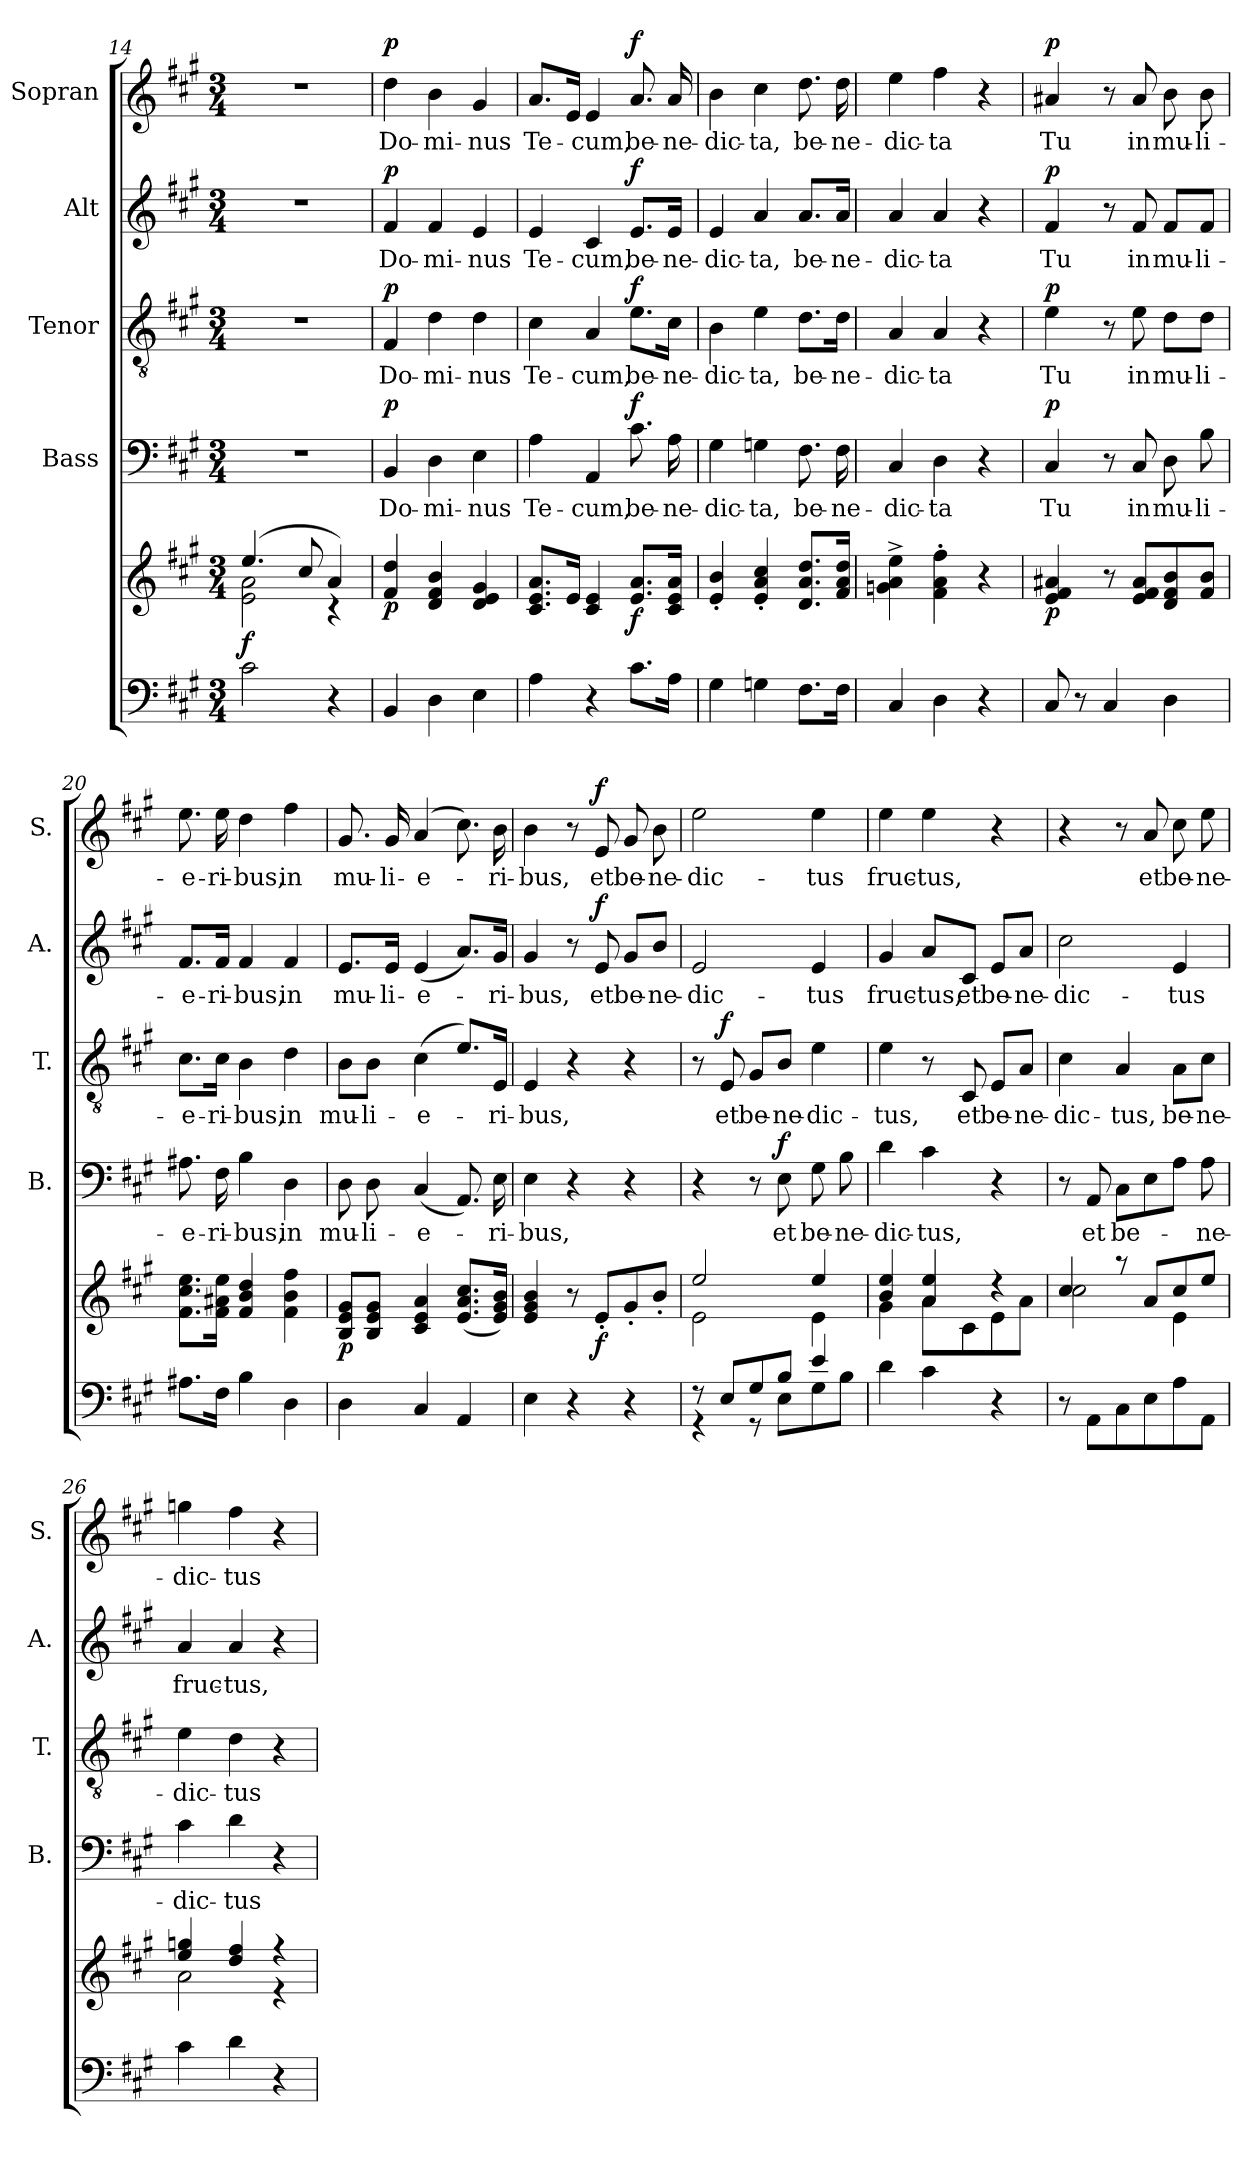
**kern	**kern	**dynam	**kern	**text	**dynam	**kern	**text	**dynam	**kern	**text	**dynam	**kern	**text	**dynam
*part5	*part5	*part5	*part4	*part4	*part4	*part3	*part3	*part3	*part2	*part2	*part2	*part1	*part1	*part1
*staff6	*staff5	*staff5/6	*staff4	*staff4	*staff4	*staff3	*staff3	*staff3	*staff2	*staff2	*staff2	*staff1	*staff1	*staff1
*	*	*	*I"Bass	*	*	*I"Tenor	*	*	*I"Alt	*	*	*I"Sopran	*	*
*	*	*	*I'B.	*	*	*I'T.	*	*	*I'A.	*	*	*I'S.	*	*
*clefF4	*clefG2	*	*clefF4	*	*	*clefGv2	*	*	*clefG2	*	*	*clefG2	*	*
*k[f#c#g#]	*k[f#c#g#]	*	*k[f#c#g#]	*	*	*k[f#c#g#]	*	*	*k[f#c#g#]	*	*	*k[f#c#g#]	*	*
*A:	*A:	*	*A:	*	*	*A:	*	*	*A:	*	*	*A:	*	*
*M3/4	*M3/4	*	*M3/4	*	*	*M3/4	*	*	*M3/4	*	*	*M3/4	*	*
=14	=14	=14	=14	=14	=14	=14	=14	=14	=14	=14	=14	=14	=14	=14
*	*^	*	*	*	*	*	*	*	*	*	*	*	*	*
!	!	!	!LO:DY:b	!	!	!	!	!	!	!	!	!	!	!	!
2c#\	(4.ee/	2e\ 2a\	f	2.r	.	.	2.r	.	.	2.r	.	.	2.r	.	.
.	8cc#/	.	.	.	.	.	.	.	.	.	.	.	.	.	.
4r	4a/)	4rc	.	.	.	.	.	.	.	.	.	.	.	.	.
=15	=15	=15	=15	=15	=15	=15	=15	=15	=15	=15	=15	=15	=15	=15	=15
!	!	!	!LO:DY:b	!	!LO:LY:b	!LO:DY:a	!	!LO:LY:b	!LO:DY:a	!	!LO:LY:b	!LO:DY:a	!	!LO:LY:b	!LO:DY:a
*	*v	*v	*	*	*	*	*	*	*	*	*	*	*	*	*
4BB/	4f#/ 4dd/	p	4BB/	Do-	p	4F#/	Do-	p	4f#/	Do-	p	4dd\	Do-	p
!	!	!	!	!LO:LY:b	!	!	!LO:LY:b	!	!	!LO:LY:b	!	!	!LO:LY:b	!
4D\	4d/ 4f#/ 4b/	.	4D\	-mi-	.	4d\	-mi-	.	4f#/	-mi-	.	4b\	-mi-	.
!	!	!	!	!LO:LY:b	!	!	!LO:LY:b	!	!	!LO:LY:b	!	!	!LO:LY:b	!
4E\	4d/ 4e/ 4g#/	.	4E\	-nus	.	4d\	-nus	.	4e/	-nus	.	4g#/	-nus	.
=16	=16	=16	=16	=16	=16	=16	=16	=16	=16	=16	=16	=16	=16	=16
!	!	!	!	!LO:LY:b	!	!	!LO:LY:b	!	!	!LO:LY:b	!	!	!LO:LY:b	!
4A\	8.c#/ 8.e/ 8.a/L	.	4A\	Te-	.	4c#\	Te-	.	4e/	Te-	.	8.a/L	Te-	.
.	16e/Jk	.	.	.	.	.	.	.	.	.	.	16e/Jk	.	.
!	!	!	!	!LO:LY:b	!	!	!LO:LY:b	!	!	!LO:LY:b	!	!	!LO:LY:b	!
4r	4c#/ 4e/	.	4AA/	-cum,	.	4A/	-cum,	.	4c#/	-cum,	.	4e/	-cum,	.
!	!	!LO:DY:b	!	!LO:LY:b	!LO:DY:a	!	!LO:LY:b	!LO:DY:a	!	!LO:LY:b	!LO:DY:a	!	!LO:LY:b	!LO:DY:a
8.c#\L	8.e/ 8.a/L	f	8.c#\	be-	f	8.e\L	be-	f	8.e/L	be-	f	8.a/	be-	f
!	!	!	!	!LO:LY:b	!	!	!LO:LY:b	!	!	!LO:LY:b	!	!	!LO:LY:b	!
16A\Jk	16c#/ 16e/ 16a/Jk	.	16A\	-ne-	.	16c#\Jk	-ne-	.	16e/Jk	-ne-	.	16a/	-ne-	.
!!LO:PB:g=z
=17	=17	=17	=17	=17	=17	=17	=17	=17	=17	=17	=17	=17	=17	=17
!	!	!	!	!LO:LY:b	!	!	!LO:LY:b	!	!	!LO:LY:b	!	!	!LO:LY:b	!
4G#\	4e/'< 4b/'<	.	4G#\	-dic-	.	4B\	-dic-	.	4e/	-dic-	.	4b\	-dic-	.
!	!	!	!	!LO:LY:b	!	!	!LO:LY:b	!	!	!LO:LY:b	!	!	!LO:LY:b	!
4Gn\	4e/'< 4a/'< 4cc#/'<	.	4Gn\	-ta,	.	4e\	-ta,	.	4a/	-ta,	.	4cc#\	-ta,	.
!	!	!	!	!LO:LY:b	!	!	!LO:LY:b	!	!	!LO:LY:b	!	!	!LO:LY:b	!
8.F#\L	8.d/ 8.a/ 8.dd/L	.	8.F#\	be-	.	8.d\L	be-	.	8.a/L	be-	.	8.dd\	be-	.
!	!	!	!	!LO:LY:b	!	!	!LO:LY:b	!	!	!LO:LY:b	!	!	!LO:LY:b	!
16F#\Jk	16f#/ 16a/ 16dd/Jk	.	16F#\	-ne-	.	16d\Jk	-ne-	.	16a/Jk	-ne-	.	16dd\	-ne-	.
=18	=18	=18	=18	=18	=18	=18	=18	=18	=18	=18	=18	=18	=18	=18
!	!	!	!	!LO:LY:b	!	!	!LO:LY:b	!	!	!LO:LY:b	!	!	!LO:LY:b	!
4C#/	4gn\^> 4a\^> 4ee\^>	.	4C#/	-dic-	.	4A/	-dic-	.	4a/	-dic-	.	4ee\	-dic-	.
!	!	!	!	!LO:LY:b	!	!	!LO:LY:b	!	!	!LO:LY:b	!	!	!LO:LY:b	!
4D\	4f#\'> 4a\'> 4ff#\'>	.	4D\	-ta	.	4A/	-ta	.	4a/	-ta	.	4ff#\	-ta	.
4r	4r	.	4r	.	.	4r	.	.	4r	.	.	4r	.	.
=19	=19	=19	=19	=19	=19	=19	=19	=19	=19	=19	=19	=19	=19	=19
!	!	!LO:DY:b	!	!LO:LY:b	!LO:DY:a	!	!LO:LY:b	!LO:DY:a	!	!LO:LY:b	!LO:DY:a	!	!LO:LY:b	!LO:DY:a
8C#/	4e/ 4f#/ 4a#X/	p	4C#/	Tu	p	4e\	Tu	p	4f#/	Tu	p	4a#X/	Tu	p
8r	.	.	.	.	.	.	.	.	.	.	.	.	.	.
4C#/	8r	.	8r	.	.	8r	.	.	8r	.	.	8r	.	.
!	!	!	!	!LO:LY:b	!	!	!LO:LY:b	!	!	!LO:LY:b	!	!	!LO:LY:b	!
.	8e/ 8f#/ 8a#/L	.	8C#/	in	.	8e\	in	.	8f#/	in	.	8a#/	in	.
!	!	!	!	!LO:LY:b	!	!	!LO:LY:b	!	!	!LO:LY:b	!	!	!LO:LY:b	!
4D\	8d/ 8f#/ 8b/	.	8D\	mu-	.	8d\L	mu-	.	8f#/L	mu-	.	8b\	mu-	.
!	!	!	!	!LO:LY:b	!	!	!LO:LY:b	!	!	!LO:LY:b	!	!	!LO:LY:b	!
.	8f#/ 8b/J	.	8B\	-li-	.	8d\J	-li-	.	8f#/J	-li-	.	8b\	-li-	.
=20	=20	=20	=20	=20	=20	=20	=20	=20	=20	=20	=20	=20	=20	=20
!	!	!	!	!LO:LY:b	!	!	!LO:LY:b	!	!	!LO:LY:b	!	!	!LO:LY:b	!
8.A#X\L	8.f#\ 8.cc#\ 8.ee\L	.	8.A#X\	-e-	.	8.c#\L	-e-	.	8.f#/L	-e-	.	8.ee\	-e-	.
!	!	!	!	!LO:LY:b	!	!	!LO:LY:b	!	!	!LO:LY:b	!	!	!LO:LY:b	!
16F#\Jk	16f#\ 16a#X\ 16ee\Jk	.	16F#\	-ri-	.	16c#\Jk	-ri-	.	16f#/Jk	-ri-	.	16ee\	-ri-	.
!	!	!	!	!LO:LY:b	!	!	!LO:LY:b	!	!	!LO:LY:b	!	!	!LO:LY:b	!
4B\	4f#/ 4b/ 4dd/	.	4B\	-bus,	.	4B\	-bus,	.	4f#/	-bus,	.	4dd\	-bus,	.
!	!	!	!	!LO:LY:b	!	!	!LO:LY:b	!	!	!LO:LY:b	!	!	!LO:LY:b	!
4D\	4f#\ 4b\ 4ff#\	.	4D\	in	.	4d\	in	.	4f#/	in	.	4ff#\	in	.
=21	=21	=21	=21	=21	=21	=21	=21	=21	=21	=21	=21	=21	=21	=21
!	!	!LO:DY:b	!	!LO:LY:b	!	!	!LO:LY:b	!	!	!LO:LY:b	!	!	!LO:LY:b	!
4D\	8B/ 8e/ 8g#/L	p	8D\	mu-	.	8B\L	mu-	.	8.e/L	mu-	.	8.g#/	mu-	.
!	!	!	!	!LO:LY:b	!	!	!LO:LY:b	!	!	!	!	!	!	!
.	8B/ 8e/ 8g#/J	.	8D\	-li-	.	8B\J	-li-	.	.	.	.	.	.	.
!	!	!	!	!	!	!	!	!	!	!LO:LY:b	!	!	!LO:LY:b	!
.	.	.	.	.	.	.	.	.	16e/Jk	-li-	.	16g#/	-li-	.
!	!	!	!	!LO:LY:b	!	!	!LO:LY:b	!	!	!LO:LY:b	!	!	!LO:LY:b	!
4C#/	4c#/ 4e/ 4a/	.	(<4C#/	-e-	.	(>4c#\	-e-	.	(<4e/	-e-	.	(4a/	-e-	.
4AA/	(>8.e/ 8.a/ 8.cc#/L	.	8.AA/)	.	.	8.e/L)	.	.	8.a/L)	.	.	8.cc#\)	.	.
!	!	!	!	!LO:LY:b	!	!	!LO:LY:b	!	!	!LO:LY:b	!	!	!LO:LY:b	!
.	16e/ 16g#/ 16b/Jk)	.	16E\	-ri-	.	16E/Jk	-ri-	.	16g#/Jk	-ri-	.	16b\	-ri-	.
=22	=22	=22	=22	=22	=22	=22	=22	=22	=22	=22	=22	=22	=22	=22
!	!	!	!	!LO:LY:b	!	!	!LO:LY:b	!	!	!LO:LY:b	!	!	!LO:LY:b	!
4E\	4e/ 4g#/ 4b/	.	4E\	-bus,	.	4E/	-bus,	.	4g#/	-bus,	.	4b\	-bus,	.
4r	8r	.	4r	.	.	4r	.	.	8r	.	.	8r	.	.
!	!	!LO:DY:b	!	!	!	!	!	!	!	!LO:LY:b	!LO:DY:a	!	!LO:LY:b	!LO:DY:a
.	8e'</L	f	.	.	.	.	.	.	8e/	et	f	8e/	et	f
!	!	!	!	!	!	!	!	!	!	!LO:LY:b	!	!	!LO:LY:b	!
4r	8g#'</	.	4r	.	.	4r	.	.	8g#/L	be-	.	8g#/	be-	.
!	!	!	!	!	!	!	!	!	!	!LO:LY:b	!	!	!LO:LY:b	!
.	8b'</J	.	.	.	.	.	.	.	8b/J	-ne-	.	8b\	-ne-	.
!!LO:LB:g=z
=23	=23	=23	=23	=23	=23	=23	=23	=23	=23	=23	=23	=23	=23	=23
*^	*^	*	*	*	*	*	*	*	*	*	*	*	*	*
!	!	!	!	!	!	!	!	!	!	!	!	!LO:LY:b	!	!	!LO:LY:b	!
8rF	4rFF	2ee/	2e\	.	4r	.	.	8r	.	.	2e/	-dic-	.	2ee\	-dic-	.
!	!	!	!	!	!	!	!	!	!LO:LY:b	!LO:DY:a	!	!	!	!	!	!
8E/L	.	.	.	.	.	.	.	8E/	et	f	.	.	.	.	.	.
!	!	!	!	!	!	!	!	!	!LO:LY:b	!	!	!	!	!	!	!
8G#/	8rGG	.	.	.	8r	.	.	8G#/L	be-	.	.	.	.	.	.	.
!	!	!	!	!	!	!LO:LY:b	!LO:DY:a	!	!LO:LY:b	!	!	!	!	!	!	!
8B/J	8E\L	.	.	.	8E\	et	f	8B/J	-ne-	.	.	.	.	.	.	.
!	!	!	!	!	!	!LO:LY:b	!	!	!LO:LY:b	!	!	!LO:LY:b	!	!	!LO:LY:b	!
4e/	8G#\	4ee/	4e\	.	8G#\	be-	.	4e\	-dic-	.	4e/	-tus	.	4ee\	-tus	.
!	!	!	!	!	!	!LO:LY:b	!	!	!	!	!	!	!	!	!	!
.	8B\J	.	.	.	8B\	-ne-	.	.	.	.	.	.	.	.	.	.
=24	=24	=24	=24	=24	=24	=24	=24	=24	=24	=24	=24	=24	=24	=24	=24	=24
!	!	!	!	!	!	!LO:LY:b	!	!	!LO:LY:b	!	!	!LO:LY:b	!	!	!LO:LY:b	!
*v	*v	*	*	*	*	*	*	*	*	*	*	*	*	*	*	*
4d\	4b/ 4ee/	4g#\	.	4d\	-dic-	.	4e\	-tus,	.	4g#/	fruc-	.	4ee\	fruc-	.
!	!	!	!	!	!LO:LY:b	!	!	!	!	!	!LO:LY:b	!	!	!LO:LY:b	!
4c#\	4a/ 4ee/	8a\L	.	4c#\	-tus,	.	8r	.	.	8a/L	-tus,	.	4ee\	-tus,	.
!	!	!	!	!	!	!	!	!LO:LY:b	!	!	!LO:LY:b	!	!	!	!
.	.	8c#\	.	.	.	.	8C#/	et	.	8c#/J	et	.	.	.	.
!	!	!	!	!	!	!	!	!LO:LY:b	!	!	!LO:LY:b	!	!	!	!
4r	4rdd	8e\	.	4r	.	.	8E/L	be-	.	8e/L	be-	.	4r	.	.
!	!	!	!	!	!	!	!	!LO:LY:b	!	!	!LO:LY:b	!	!	!	!
.	.	8a\J	.	.	.	.	8A/J	-ne-	.	8a/J	-ne-	.	.	.	.
=25	=25	=25	=25	=25	=25	=25	=25	=25	=25	=25	=25	=25	=25	=25	=25
!	!	!	!	!	!	!	!	!LO:LY:b	!	!	!LO:LY:b	!	!	!	!
8r	4cc#/	2cc#\	.	8r	.	.	4c#\	-dic-	.	2cc#\	-dic-	.	4r	.	.
!	!	!	!	!	!LO:LY:b	!	!	!	!	!	!	!	!	!	!
8AA\L	.	.	.	8AA/	et	.	.	.	.	.	.	.	.	.	.
!	!	!	!	!	!LO:LY:b	!	!	!LO:LY:b	!	!	!	!	!	!	!
8C#\	8r	.	.	8C#\L	be-	.	4A/	-tus,	.	.	.	.	8r	.	.
!	!	!	!	!	!	!	!	!	!	!	!	!	!	!LO:LY:b	!
8E\	8a/L	.	.	8E\	.	.	.	.	.	.	.	.	8a/	et	.
!	!	!	!	!	!	!	!	!LO:LY:b	!	!	!LO:LY:b	!	!	!LO:LY:b	!
8A\	8cc#/	4e\	.	8A\J	.	.	8A\L	be-	.	4e/	-tus	.	8cc#\	be-	.
!	!	!	!	!	!LO:LY:b	!	!	!LO:LY:b	!	!	!	!	!	!LO:LY:b	!
8AA\J	8ee/J	.	.	8A\	-ne-	.	8c#\J	-ne-	.	.	.	.	8ee\	-ne-	.
=26	=26	=26	=26	=26	=26	=26	=26	=26	=26	=26	=26	=26	=26	=26	=26
!	!	!	!	!	!LO:LY:b	!	!	!LO:LY:b	!	!	!LO:LY:b	!	!	!LO:LY:b	!
4c#\	4ee/ 4ggn/	2a\	.	4c#\	-dic-	.	4e\	-dic-	.	4a/	fruc-	.	4ggn\	-dic-	.
!	!	!	!	!	!LO:LY:b	!	!	!LO:LY:b	!	!	!LO:LY:b	!	!	!LO:LY:b	!
4d\	4dd/ 4ff#/	.	.	4d\	-tus	.	4d\	-tus	.	4a/	-tus,	.	4ff#\	-tus	.
4r	4r	4r	.	4r	.	.	4r	.	.	4r	.	.	4r	.	.
*	*v	*v	*	*	*	*	*	*	*	*	*	*	*	*	*
=	=	=	=	=	=	=	=	=	=	=	=	=	=	=
*-	*-	*-	*-	*-	*-	*-	*-	*-	*-	*-	*-	*-	*-	*-
